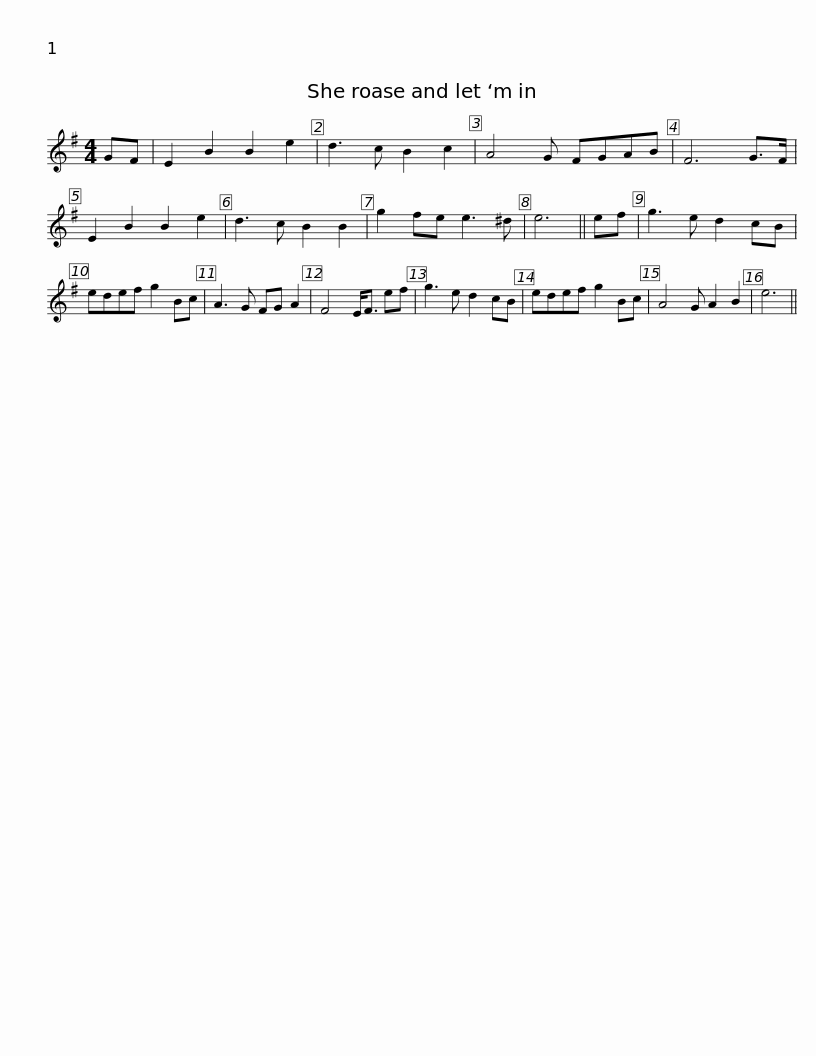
X:1
L:1/8
M:4/4
I:linebreak $
K:Emin
V:1 treble
V:1
 GF | E2 B2 B2 e2 | d3 c B2 c2 | A4 G FGAB | F6 G>F | %5
 E2 B2 B2 e2 | d3 c B2 B2 | g2 fe e3 ^d | e6 || ef |$ %10
 g3 e d2 cB | edef g2 Bc | A3 G FG A2 | F4 E<F ef | g3 e d2 cB | %15
 edef g2 Bc | A4 G A2 B2 | e6 || %18
